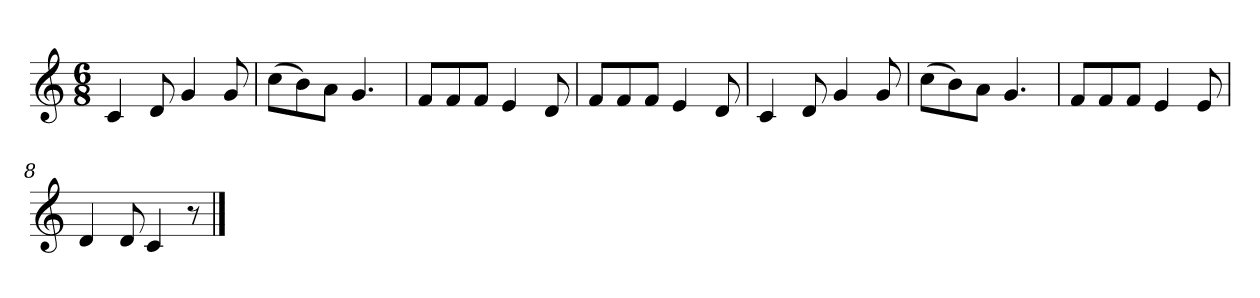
**kern
*part1
*staff1
*k[]
*M6/8
*MM120
=1
4c
8d
4g
8g
=2
(8ccL
8b)
8aJ
4.g
=3
8fL
8f
8fJ
4e
8d
=4
8fL
8f
8fJ
4e
8d
=5
4c
8d
4g
8g
=6
(8ccL
8b)
8aJ
4.g
=7
8fL
8f
8fJ
4e
8e
=8
4d
8d
4c
8r
==
*-
